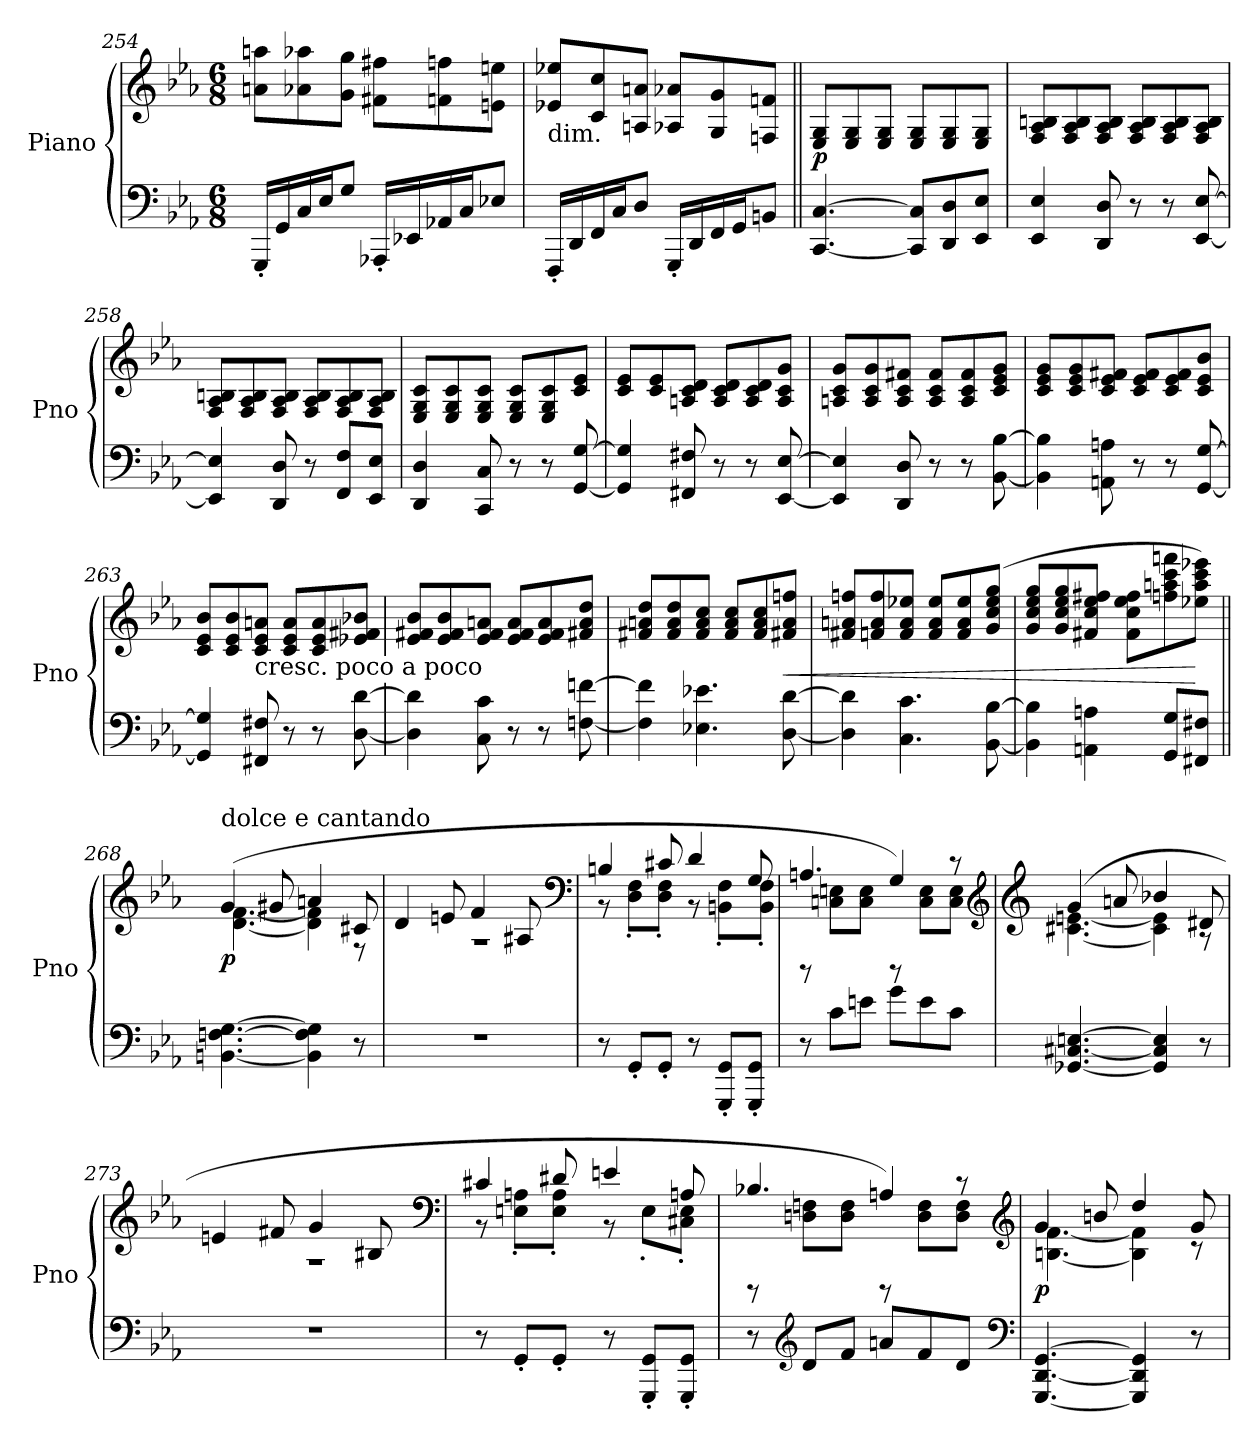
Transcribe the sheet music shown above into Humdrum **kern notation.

**kern	**kern	**dynam
*part1	*part1	*part1
*staff2	*staff1	*staff1/2
*I"Piano	*	*
*I'Pno	*	*
*clefF4	*clefG2	*
*k[b-e-a-]	*k[b-e-a-]	*
*E-:	*E-:	*
*M6/8	*M6/8	*
=254	=254	=254
16GGG'/LL	8an\ 8aan\L	.
16GG/	.	.
16C/	8a-X\ 8aa-X\	.
16E-/J	.	.
8G/J	8g\ 8gg\J	.
16AAA-X'/LL	8f#X\ 8ff#X\L	.
16EE-X/	.	.
16AA-X/	8fn\ 8ffn\	.
16C/J	.	.
8E-X/J	8en\ 8een\J	.
=255	=255	=255
!	!LO:TX:b:t=dim.	!
16FFF'/LL	8e-X/ 8ee-X/L	.
16DD/	.	.
16FF/	8c/ 8cc/	.
16C/J	.	.
8D/J	8An/ 8an/J	.
16GGG'/LL	8A-X/ 8a-X/L	.
16DD/	.	.
16FF/	8G/ 8g/	.
16GG/J	.	.
8BBn/J	8Fn/ 8fn/J	.
!!LO:PB:g=z
=256||	=256||	=256||
!	!	!LO:DY:a=2
[4.CC/ [4.C/	8E-/ 8G/L	p
.	8E-/ 8G/	.
.	8E-/ 8G/J	.
8CC/] 8C/]L	8E-/ 8G/L	.
8DD/ 8D/	8E-/ 8G/	.
8EE-/ 8E-/J	8E-/ 8G/J	.
!!LO:PB:g=z
=257	=257	=257
4EE-/ 4E-/	8F/ 8A-/ 8Bn/L	.
.	8F/ 8A-/ 8B/	.
8DD/ 8D/	8F/ 8A-/ 8B/J	.
8r	8F/ 8A-/ 8B/L	.
8r	8F/ 8A-/ 8B/	.
[8EE-/ [8E-/	8F/ 8A-/ 8B/J	.
=258	=258	=258
4EE-/] 4E-/]	8F/ 8A-/ 8Bn/L	.
.	8F/ 8A-/ 8B/	.
8DD/ 8D/	8F/ 8A-/ 8B/J	.
8r	8F/ 8A-/ 8B/L	.
8FF/ 8F/L	8F/ 8A-/ 8B/	.
8EE-/ 8E-/J	8F/ 8A-/ 8B/J	.
=259	=259	=259
4DD/ 4D/	8E-/ 8G/ 8c/L	.
.	8E-/ 8G/ 8c/	.
8CC/ 8C/	8E-/ 8G/ 8c/J	.
8r	8E-/ 8G/ 8c/L	.
8r	8E-/ 8G/ 8c/	.
[8GG/ [8G/	8c/ 8e-/J	.
=260	=260	=260
4GG/] 4G/]	8c/ 8e-/L	.
.	8c/ 8e-/	.
8FF#X/ 8F#X/	8An/ 8c/ 8d/J	.
8r	8A/ 8c/ 8d/L	.
8r	8A/ 8c/ 8d/	.
[8EE-/ [8E-/	8A/ 8c/ 8g/J	.
!!LO:PB:g=z
=261	=261	=261
4EE-/] 4E-/]	8An/ 8c/ 8g/L	.
.	8A/ 8c/ 8g/	.
8DD/ 8D/	8A/ 8c/ 8f#X/J	.
8r	8A/ 8c/ 8f#/L	.
8r	8A/ 8c/ 8f#/	.
[8BB-\ [8B-\	8c/ 8e-/ 8g/J	.
!!LO:PB:g=z
=262	=262	=262
4BB-\] 4B-\]	8c/ 8e-/ 8g/L	.
.	8c/ 8e-/ 8g/	.
8AAn\ 8An\	8c/ 8e-/ 8f#X/J	.
8r	8c/ 8e-/ 8f#/L	.
8r	8c/ 8e-/ 8f#/	.
[8GG/ [8G/	8c/ 8e-/ 8b-/J	.
=263	=263	=263
4GG/] 4G/]	8c/ 8e-/ 8b-/L	.
.	8c/ 8e-/ 8b-/	.
!	!LO:TX:b:t=cresc. poco a poco	!
8FF#X/ 8F#X/	8c/ 8e-/ 8an/J	.
8r	8c/ 8e-/ 8a/L	.
8r	8c/ 8e-/ 8a/	.
[8D\ [8d\	8e-X/ 8f#X/ 8b-X/J	.
=264	=264	=264
4D\] 4d\]	8e-/ 8f#X/ 8b-/L	.
.	8e-/ 8f#/ 8b-/	.
8C\ 8c\	8e-/ 8f#/ 8an/J	.
8r	8e-/ 8f#/ 8a/L	.
8r	8e-/ 8f#/ 8a/	.
[8Fn\ [8fn\	8f#X/ 8a/ 8dd/J	.
=265	=265	=265
4F\] 4f\]	8f#X/ 8an/ 8dd/L	.
.	8f#/ 8a/ 8dd/	.
4.E-X\ 4.e-X\	8f#/ 8a/ 8cc/J	.
.	8f#/ 8a/ 8cc/L	.
.	8f#/ 8a/ 8cc/	.
!	!	!LO:HP:b
[8D\ [8d\	8f#X/ 8a/ 8ffn/J	<
!!LO:PB:g=z
=266	=266	=266
4D\] 4d\]	8f#X/ 8an/ 8ffn/L	.
.	8f/ 8a/ 8ff/	.
4.C\ 4.c\	8f/ 8a/ 8ee-X/J	.
.	8f/ 8a/ 8ee-/L	.
.	8f/ 8a/ 8ee-/	.
[8BB-\ [8B-\	(8g/ 8cc/ 8ee-/ 8gg/J	.
!!LO:PB:g=z
=267	=267	=267
4BB-\] 4B-\]	8g/ 8cc/ 8ee-/ 8gg/L	.
.	8g/ 8cc/ 8ee-/ 8gg/	.
4AAn\ 4An\	8f#X/ 8cc/ 8ee-/ 8ff#X/J	.
.	8f#\ 8cc\ 8ee-\ 8ff#\L	.
8GG/ 8G/L	8ffn\ 8aan\ 8ccc\ 8fffn\	.
8FF#X/ 8F#X/J	8ee-X\ 8aa\ 8ccc\ 8eee-X\J)	[
=268||	=268||	=268||
*	*^	*
!	!LO:TX:a:t=dolce e cantando	!	!
!	!	!	!LO:DY:b
[4.BBn\ [4.Fn\ [4.G\	(4g/	[4.d\ [4.f\	p
.	8g#X/	.	.
4BB\] 4F\] 4G\]	4an/	4d\] 4f\]	.
8r	8c#X/	8rF	.
=269	=269	=269	=269
2.r	2.rA	4d/	.
.	.	8en/	.
.	.	4f/	.
.	.	8A#X/	.
*	*clefF4	*	*
=270	=270	=270	=270
8r	4Bn/	8rBB	.
8GG'/L	.	8D\' 8F\'L	.
8GG'/J	8c#X/	8D\' 8F\'J	.
8r	4d/	8rBB	.
8GGG/' 8GG/'L	.	8BBn\' 8F\'L	.
8GGG/' 8GG/'J	8G/	8BB\' 8F\'J	.
!!LO:PB:g=z	!!
=271	=271	=271	=271
8r	4.An/	8rDDD	.
8c\L	.	8Cn\ 8En\L	.
8en\J	.	8C\ 8E\J	.
8g\L	4G/)	8rDDD	.
8e\	.	8C\ 8E\L	.
8c\J	8rc	8C\ 8E\J	.
*	*clefG2	*	*
!!LO:PB:g=z	!!
=272	=272	=272	=272
*	*clefG2	*	*
[4.GG-X/ [4.C#X/ [4.En/	(4g/	[4.c#X\ [4.en\	.
.	8an/	.	.
4GG-/] 4C#/] 4E/]	4b-X/	4c#\] 4e\]	.
8r	8d#X/	8rA	.
=273	=273	=273	=273
2.r	2.rA	4en/	.
.	.	8f#X/	.
.	.	4g/	.
.	.	8B#X/	.
*	*clefF4	*	*
=274	=274	=274	=274
8r	4c#X/	8rBB	.
8GG'/L	.	8En\' 8An\'L	.
8GG'/J	8d#X/	8E\' 8A\'J	.
8r	4en/	8r	.
8GGG/' 8GG/'L	.	8E'\L	.
8GGG/' 8GG/'J	8An/	8C#X\' 8E\'J	.
=275	=275	=275	=275
8r	4.B-X/	8rDDD	.
*clefG2	*	*	*
8d/L	.	8Dn\ 8Fn\L	.
8f/J	.	8D\ 8F\J	.
8an/L	4An/)	8rDDD	.
8f/	.	8D\ 8F\L	.
8d/J	8rc	8D\ 8F\J	.
*clefF4	*clefG2	*	*
!!LO:PB:g=z	!!
=276	=276	=276	=276
!	!	!	!LO:DY:b
[4.GGG/ [4.DD/ [4.GG/	4g/	[4.Bn\ [4.f\	p
.	8bn/	.	.
4GGG/] 4DD/] 4GG/]	4dd/	4B\] 4f\]	.
8r	8g/	8rc	.
*	*v	*v	*
=	=	=
*-	*-	*-
